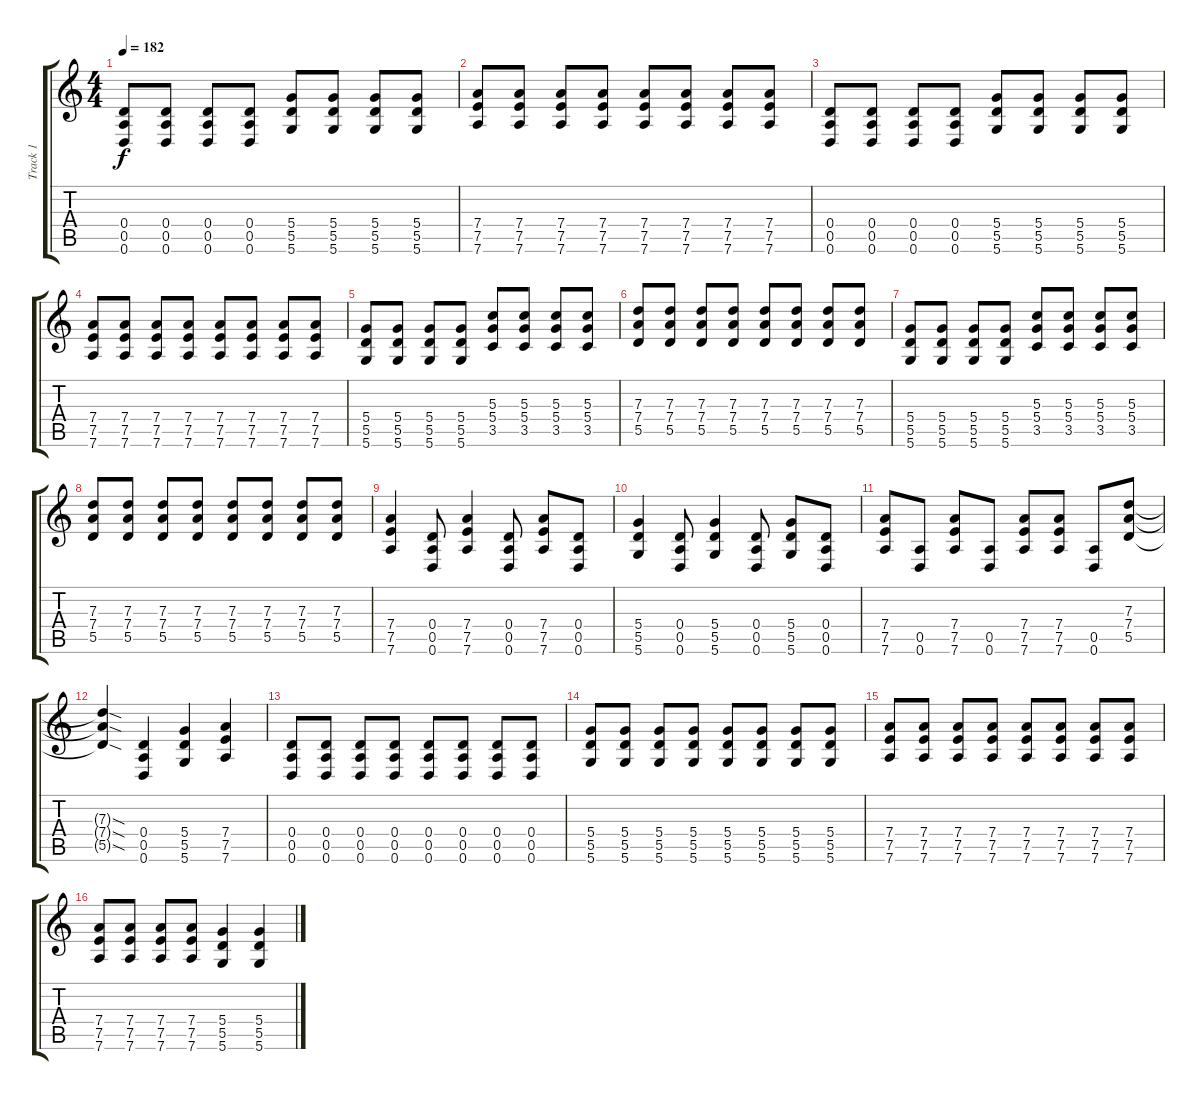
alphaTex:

\track ("Track 1" "Track 1") {instrument overdrivenguitar}
\staff {score tabs}
\tuning (E4 B3 G3 D3 A2 D2) {hide}
\ts (4 4)
\tempo 182
\clef g2
\ks c
(0.4 0.5 0.6).8{dy f} (0.4 0.5 0.6).8 (0.4 0.5 0.6).8 (0.4 0.5 0.6).8 (5.4 5.5 5.6).8 (5.4 5.5 5.6).8 (5.4 5.5 5.6).8 (5.4 5.5 5.6).8 |
(7.4 7.5 7.6).8 (7.4 7.5 7.6).8 (7.4 7.5 7.6).8 (7.4 7.5 7.6).8 (7.4 7.5 7.6).8 (7.4 7.5 7.6).8 (7.4 7.5 7.6).8 (7.4 7.5 7.6).8 |
(0.4 0.5 0.6).8 (0.4 0.5 0.6).8 (0.4 0.5 0.6).8 (0.4 0.5 0.6).8 (5.4 5.5 5.6).8 (5.4 5.5 5.6).8 (5.4 5.5 5.6).8 (5.4 5.5 5.6).8 |
(7.4 7.5 7.6).8 (7.4 7.5 7.6).8 (7.4 7.5 7.6).8 (7.4 7.5 7.6).8 (7.4 7.5 7.6).8 (7.4 7.5 7.6).8 (7.4 7.5 7.6).8 (7.4 7.5 7.6).8 |
(5.4 5.5 5.6).8 (5.4 5.5 5.6).8 (5.4 5.5 5.6).8 (5.4 5.5 5.6).8 (5.3 5.4 3.5).8 (5.3 5.4 3.5).8 (5.3 5.4 3.5).8 (5.3 5.4 3.5).8 |
(7.3 7.4 5.5).8 (7.3 7.4 5.5).8 (7.3 7.4 5.5).8 (7.3 7.4 5.5).8 (7.3 7.4 5.5).8 (7.3 7.4 5.5).8 (7.3 7.4 5.5).8 (7.3 7.4 5.5).8 |
(5.4 5.5 5.6).8 (5.4 5.5 5.6).8 (5.4 5.5 5.6).8 (5.4 5.5 5.6).8 (5.3 5.4 3.5).8 (5.3 5.4 3.5).8 (5.3 5.4 3.5).8 (5.3 5.4 3.5).8 |
(7.3 7.4 5.5).8 (7.3 7.4 5.5).8 (7.3 7.4 5.5).8 (7.3 7.4 5.5).8 (7.3 7.4 5.5).8 (7.3 7.4 5.5).8 (7.3 7.4 5.5).8 (7.3 7.4 5.5).8 |
(7.4 7.5 7.6).4 (0.4 0.5 0.6).8 (7.4 7.5 7.6).4 (0.4 0.5 0.6).8 (7.4 7.5 7.6).8 (0.4 0.5 0.6).8 |
(5.4 5.5 5.6).4 (0.4 0.5 0.6).8 (5.4 5.5 5.6).4 (0.4 0.5 0.6).8 (5.4 5.5 5.6).8 (0.4 0.5 0.6).8 |
(7.4 7.5 7.6).8 (0.5 0.6).8 (7.4 7.5 7.6).8 (0.5 0.6).8 (7.4 7.5 7.6).8 (7.4 7.5 7.6).8 (0.5 0.6).8 (7.3 7.4 5.5).8 |
(7.3{sod t} 7.4{sod t} 5.5{sod t}).4 (0.4 0.5 0.6).4 (5.4 5.5 5.6).4 (7.4 7.5 7.6).4 |
(0.4 0.5 0.6).8 (0.4 0.5 0.6).8 (0.4 0.5 0.6).8 (0.4 0.5 0.6).8 (0.4 0.5 0.6).8 (0.4 0.5 0.6).8 (0.4 0.5 0.6).8 (0.4 0.5 0.6).8 |
(5.4 5.5 5.6).8 (5.4 5.5 5.6).8 (5.4 5.5 5.6).8 (5.4 5.5 5.6).8 (5.4 5.5 5.6).8 (5.4 5.5 5.6).8 (5.4 5.5 5.6).8 (5.4 5.5 5.6).8 |
(7.4 7.5 7.6).8 (7.4 7.5 7.6).8 (7.4 7.5 7.6).8 (7.4 7.5 7.6).8 (7.4 7.5 7.6).8 (7.4 7.5 7.6).8 (7.4 7.5 7.6).8 (7.4 7.5 7.6).8 |
(7.4 7.5 7.6).8 (7.4 7.5 7.6).8 (7.4 7.5 7.6).8 (7.4 7.5 7.6).8 (5.4 5.5 5.6).4 (5.4 5.5 5.6).4
